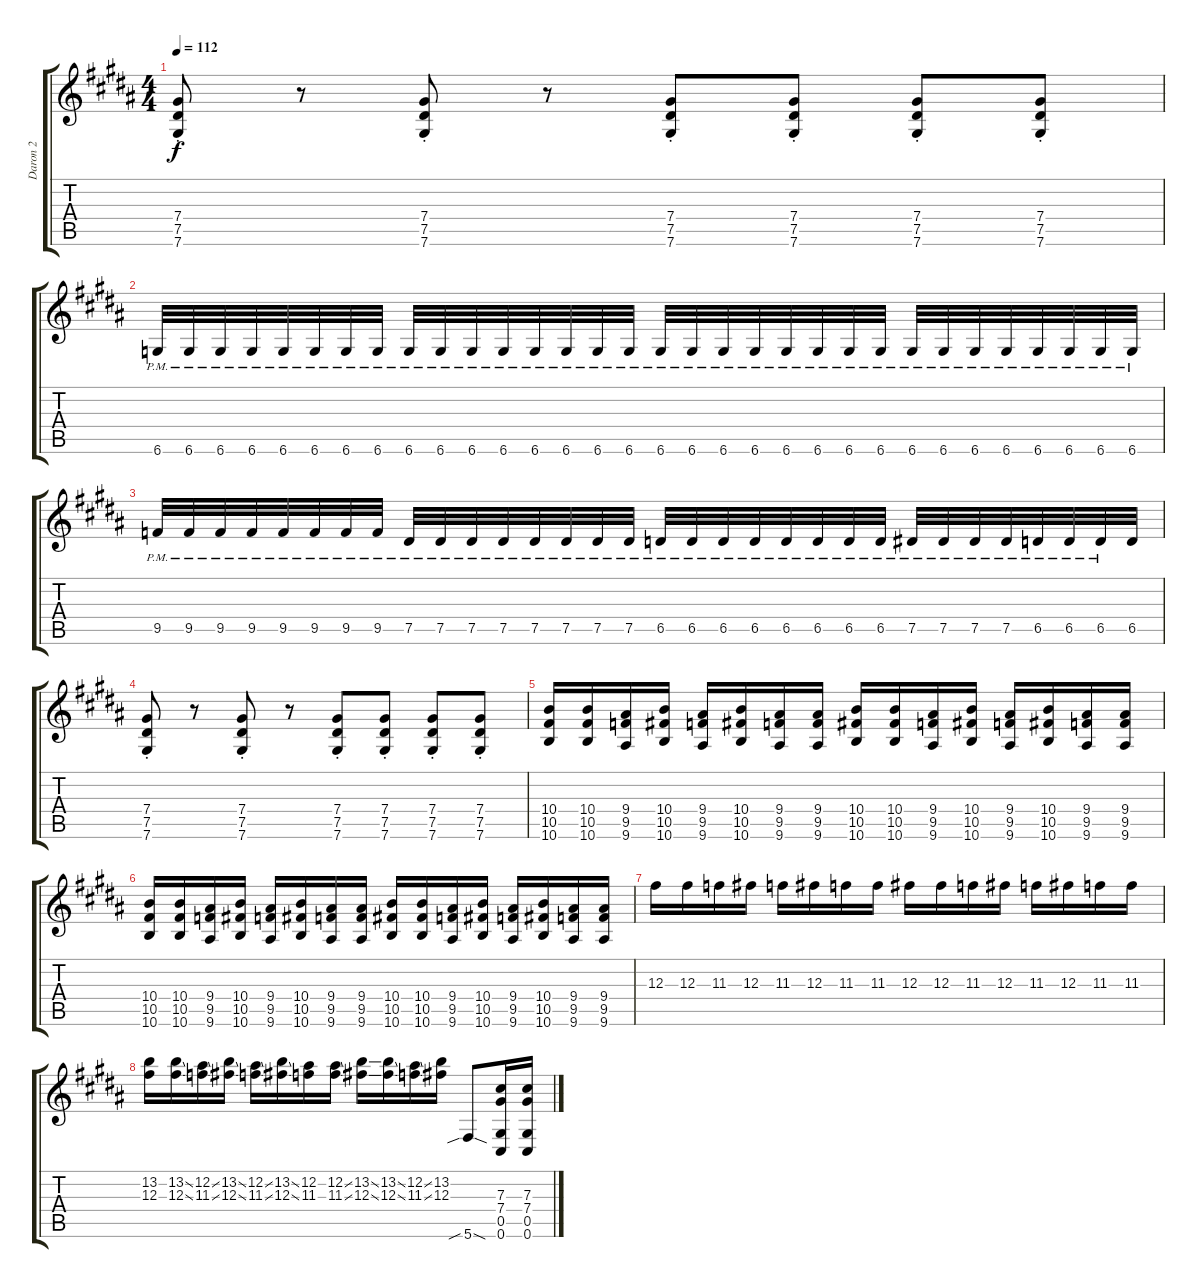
\track ("Daron 2" "Daron 2") {instrument overdrivenguitar}
\staff {score tabs}
\tuning (Eb4 Bb3 Gb3 Db3 Ab2 Db2) {hide}
\ts (4 4)
\tempo 112
\clef g2
\ks b
(7.4{st} 7.5{st} 7.6{st}).8{dy f} r.8 (7.4{st} 7.5{st} 7.6{st}).8 r.8 (7.4{st} 7.5{st} 7.6{st}).8 (7.4{st} 7.5{st} 7.6{st}).8 (7.4{st} 7.5{st} 7.6{st}).8 (7.4{st} 7.5{st} 7.6{st}).8 |
6.6{pm}.32 6.6{pm}.32 6.6{pm}.32 6.6{pm}.32 6.6{pm}.32 6.6{pm}.32 6.6{pm}.32 6.6{pm}.32 6.6{pm}.32 6.6{pm}.32 6.6{pm}.32 6.6{pm}.32 6.6{pm}.32 6.6{pm}.32 6.6{pm}.32 6.6{pm}.32 6.6{pm}.32 6.6{pm}.32 6.6{pm}.32 6.6{pm}.32 6.6{pm}.32 6.6{pm}.32 6.6{pm}.32 6.6{pm}.32 6.6{pm}.32 6.6{pm}.32 6.6{pm}.32 6.6{pm}.32 6.6{pm}.32 6.6{pm}.32 6.6{pm}.32 6.6{pm}.32 |
9.5{pm}.32 9.5{pm}.32 9.5{pm}.32 9.5{pm}.32 9.5{pm}.32 9.5{pm}.32 9.5{pm}.32 9.5{pm}.32 7.5{pm}.32 7.5{pm}.32 7.5{pm}.32 7.5{pm}.32 7.5{pm}.32 7.5{pm}.32 7.5{pm}.32 7.5{pm}.32 6.5{pm}.32 6.5{pm}.32 6.5{pm}.32 6.5{pm}.32 6.5{pm}.32 6.5{pm}.32 6.5{pm}.32 6.5{pm}.32 7.5{pm}.32 7.5{pm}.32 7.5{pm}.32 7.5{pm}.32 6.5{pm}.32 6.5{pm}.32 6.5{pm}.32 6.5.32 |
(7.4{st} 7.5{st} 7.6{st}).8 r.8 (7.4{st} 7.5{st} 7.6{st}).8 r.8 (7.4{st} 7.5{st} 7.6{st}).8 (7.4{st} 7.5{st} 7.6{st}).8 (7.4{st} 7.5{st} 7.6{st}).8 (7.4{st} 7.5{st} 7.6{st}).8 |
(10.4 10.5 10.6).16 (10.4 10.5 10.6).16 (9.4 9.5 9.6).16 (10.4 10.5 10.6).16 (9.4 9.5 9.6).16 (10.4 10.5 10.6).16 (9.4 9.5 9.6).16 (9.4 9.5 9.6).16 (10.4 10.5 10.6).16 (10.4 10.5 10.6).16 (9.4 9.5 9.6).16 (10.4 10.5 10.6).16 (9.4 9.5 9.6).16 (10.4 10.5 10.6).16 (9.4 9.5 9.6).16 (9.4 9.5 9.6).16 |
(10.4 10.5 10.6).16 (10.4 10.5 10.6).16 (9.4 9.5 9.6).16 (10.4 10.5 10.6).16 (9.4 9.5 9.6).16 (10.4 10.5 10.6).16 (9.4 9.5 9.6).16 (9.4 9.5 9.6).16 (10.4 10.5 10.6).16 (10.4 10.5 10.6).16 (9.4 9.5 9.6).16 (10.4 10.5 10.6).16 (9.4 9.5 9.6).16 (10.4 10.5 10.6).16 (9.4 9.5 9.6).16 (9.4 9.5 9.6).16 |
12.3.16 12.3.16 11.3.16 12.3.16 11.3.16 12.3.16 11.3.16 11.3.16 12.3.16 12.3.16 11.3.16 12.3.16 11.3.16 12.3.16 11.3.16 11.3.16 |
(13.2 12.3).16 (13.2{ss} 12.3{ss}).16 (12.2{ss} 11.3{ss}).16 (13.2{ss} 12.3{ss}).16 (12.2{ss} 11.3{ss}).16 (13.2{ss} 12.3{ss}).16 (12.2 11.3).16 (12.2{ss} 11.3{ss}).16 (13.2{ss} 12.3{ss}).16 (13.2{ss} 12.3{ss}).16 (12.2{ss} 11.3{ss}).16 (13.2 12.3).16 5.6{sib sod}.8 (7.3 7.4 0.5 0.6).16 (7.3 7.4 0.5 0.6).16
